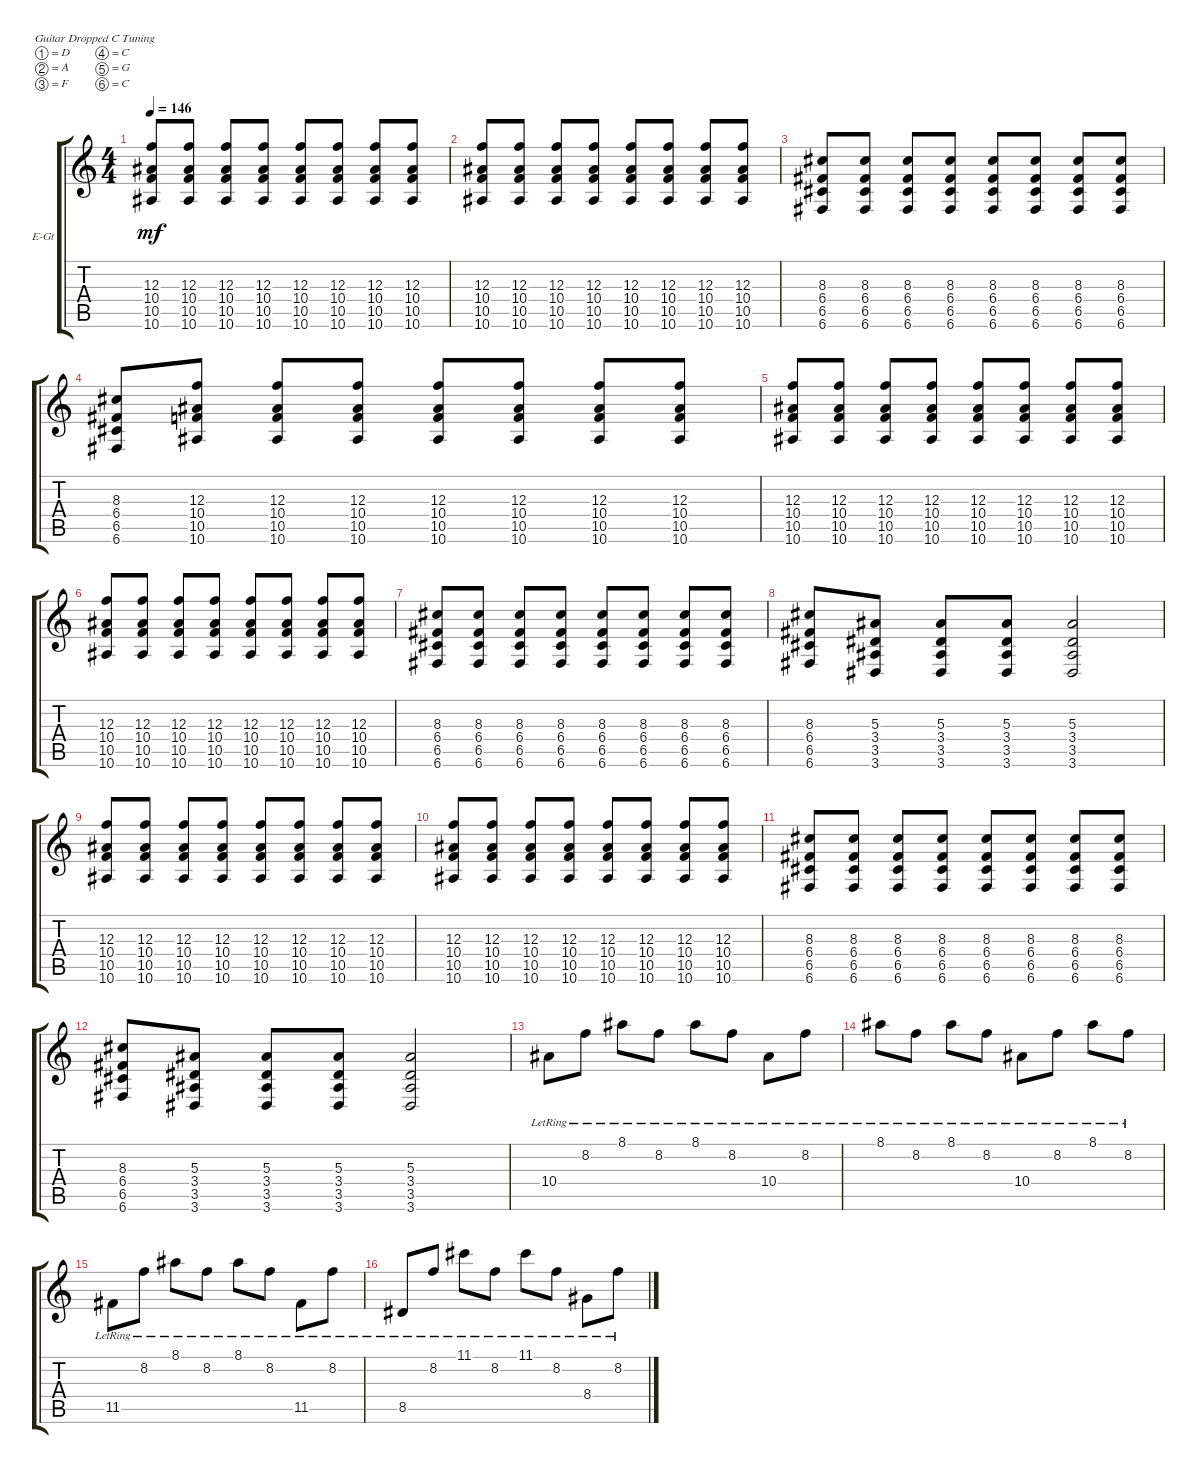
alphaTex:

\defaultSystemsLayout 4
\bracketExtendMode groupsimilarinstruments
\firstSystemTrackNameOrientation horizontal
\otherSystemsTrackNameOrientation horizontal
\track ("Guitar Right" "E-Gt") {instrument distortionguitar}
\staff {score tabs}
\tuning (D4 A3 F3 C3 G2 C2)
\ts (4 4)
\tempo 146
\clef g2
\ks c
(10.6 10.5 10.4 12.3).8{dy mf} (10.6 10.5 10.4 12.3).8 (10.6 10.5 10.4 12.3).8 (10.6 10.5 10.4 12.3).8 (10.6 10.5 10.4 12.3).8 (10.6 10.5 10.4 12.3).8 (10.6 10.5 10.4 12.3).8 (10.6 10.5 10.4 12.3).8 |
(10.6 10.5 10.4 12.3).8 (10.6 10.5 10.4 12.3).8 (10.6 10.5 10.4 12.3).8 (10.6 10.5 10.4 12.3).8 (10.6 10.5 10.4 12.3).8 (10.6 10.5 10.4 12.3).8 (10.6 10.5 10.4 12.3).8 (10.6 10.5 10.4 12.3).8 |
(6.5 6.6 8.3 6.4).8 (6.5 6.6 8.3 6.4).8 (6.5 6.6 8.3 6.4).8 (6.5 6.6 8.3 6.4).8 (6.5 6.6 8.3 6.4).8 (6.5 6.6 8.3 6.4).8 (6.5 6.6 8.3 6.4).8 (6.5 6.6 8.3 6.4).8 |
(6.5 6.6 8.3 6.4).8 (10.6 10.5 10.4 12.3).8 (10.6 10.5 10.4 12.3).8 (10.6 10.5 10.4 12.3).8 (10.6 10.5 10.4 12.3).8 (10.6 10.5 10.4 12.3).8 (10.6 10.5 10.4 12.3).8 (10.6 10.5 10.4 12.3).8 |
(10.6 10.5 10.4 12.3).8 (10.6 10.5 10.4 12.3).8 (10.6 10.5 10.4 12.3).8 (10.6 10.5 10.4 12.3).8 (10.6 10.5 10.4 12.3).8 (10.6 10.5 10.4 12.3).8 (10.6 10.5 10.4 12.3).8 (10.6 10.5 10.4 12.3).8 |
(10.6 10.5 10.4 12.3).8 (10.6 10.5 10.4 12.3).8 (10.6 10.5 10.4 12.3).8 (10.6 10.5 10.4 12.3).8 (10.6 10.5 10.4 12.3).8 (10.6 10.5 10.4 12.3).8 (10.6 10.5 10.4 12.3).8 (10.6 10.5 10.4 12.3).8 |
(6.5 6.6 8.3 6.4).8 (6.5 6.6 8.3 6.4).8 (6.5 6.6 8.3 6.4).8 (6.5 6.6 8.3 6.4).8 (6.5 6.6 8.3 6.4).8 (6.5 6.6 8.3 6.4).8 (6.5 6.6 8.3 6.4).8 (6.5 6.6 8.3 6.4).8 |
(6.5 6.6 8.3 6.4).8 (3.6 3.5 3.4 5.3).8 (3.6 3.5 3.4 5.3).8 (3.6 3.5 3.4 5.3).8 (3.6 3.5 3.4 5.3).2 |
(10.6 10.5 10.4 12.3).8 (10.6 10.5 10.4 12.3).8 (10.6 10.5 10.4 12.3).8 (10.6 10.5 10.4 12.3).8 (10.6 10.5 10.4 12.3).8 (10.6 10.5 10.4 12.3).8 (10.6 10.5 10.4 12.3).8 (10.6 10.5 10.4 12.3).8 |
(10.6 10.5 10.4 12.3).8 (10.6 10.5 10.4 12.3).8 (10.6 10.5 10.4 12.3).8 (10.6 10.5 10.4 12.3).8 (10.6 10.5 10.4 12.3).8 (10.6 10.5 10.4 12.3).8 (10.6 10.5 10.4 12.3).8 (10.6 10.5 10.4 12.3).8 |
(6.5 6.6 8.3 6.4).8 (6.5 6.6 8.3 6.4).8 (6.5 6.6 8.3 6.4).8 (6.5 6.6 8.3 6.4).8 (6.5 6.6 8.3 6.4).8 (6.5 6.6 8.3 6.4).8 (6.5 6.6 8.3 6.4).8 (6.5 6.6 8.3 6.4).8 |
(6.5 6.6 8.3 6.4).8 (3.6 3.5 3.4 5.3).8 (3.6 3.5 3.4 5.3).8 (3.6 3.5 3.4 5.3).8 (3.6 3.5 3.4 5.3).2 |
10.4{lr}.8 8.2{lr}.8 8.1{lr}.8 8.2{lr}.8 8.1{lr}.8 8.2{lr}.8 10.4{lr}.8 8.2{lr}.8 |
8.1{lr}.8 8.2{lr}.8 8.1{lr}.8 8.2{lr}.8 10.4{lr}.8 8.2{lr}.8 8.1{lr}.8 8.2{lr}.8 |
11.5{lr}.8 8.2{lr}.8 8.1{lr}.8 8.2{lr}.8 8.1{lr}.8 8.2{lr}.8 11.5{lr}.8 8.2{lr}.8 |
8.5{lr}.8 8.2{lr}.8 11.1{lr}.8 8.2{lr}.8 11.1{lr}.8 8.2{lr}.8 8.4{lr}.8 8.2{lr}.8
